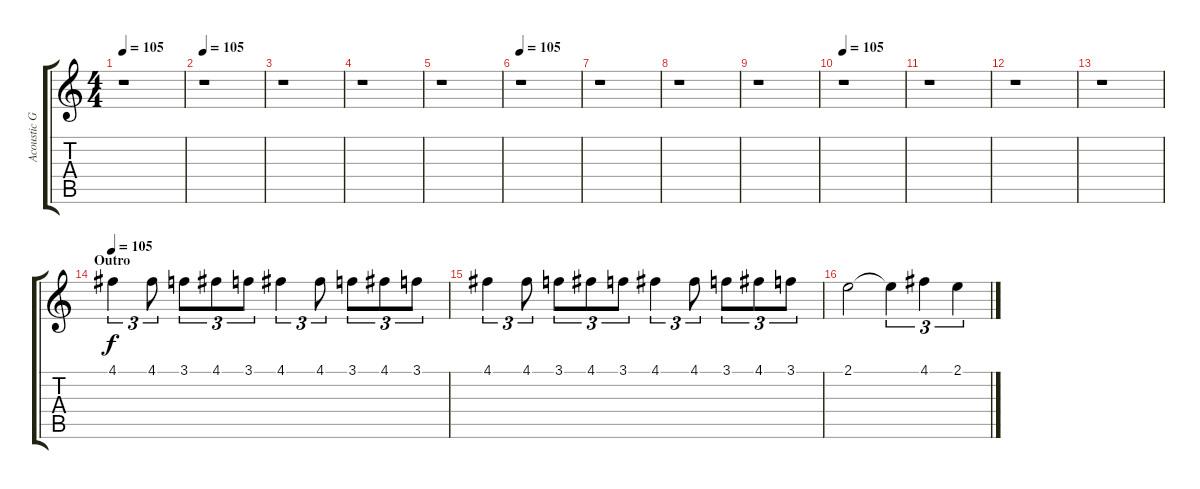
\track ("Acoustic Guitar I" "Acoustic G") {instrument acousticguitarsteel}
\staff {score tabs}
\tuning (D4 A3 F3 C3 G2 D2) {hide}
\ts (4 4)
\tempo 105
\clef g2
\ks c
r.1{dy f} |
\tempo 105
r.1 |
r.1 |
r.1 |
r.1 |
\tempo 105
r.1 |
r.1 |
r.1 |
r.1 |
\tempo 105
r.1 |
r.1 |
r.1 |
r.1 |
\section ("" "Outro")
\tempo 105
4.1.4{tu (3 2) volume 9 instrument electricguitarclean} 4.1.8{tu (3 2)} 3.1.8{tu (3 2)} 4.1.8{tu (3 2)} 3.1.8{tu (3 2)} 4.1.4{tu (3 2)} 4.1.8{tu (3 2)} 3.1.8{tu (3 2)} 4.1.8{tu (3 2)} 3.1.8{tu (3 2)} |
4.1.4{tu (3 2)} 4.1.8{tu (3 2)} 3.1.8{tu (3 2)} 4.1.8{tu (3 2)} 3.1.8{tu (3 2)} 4.1.4{tu (3 2)} 4.1.8{tu (3 2)} 3.1.8{tu (3 2)} 4.1.8{tu (3 2)} 3.1.8{tu (3 2)} |
2.1.2 2.1{t}.4{tu (3 2)} 4.1.4{tu (3 2)} 2.1.4{tu (3 2)}
